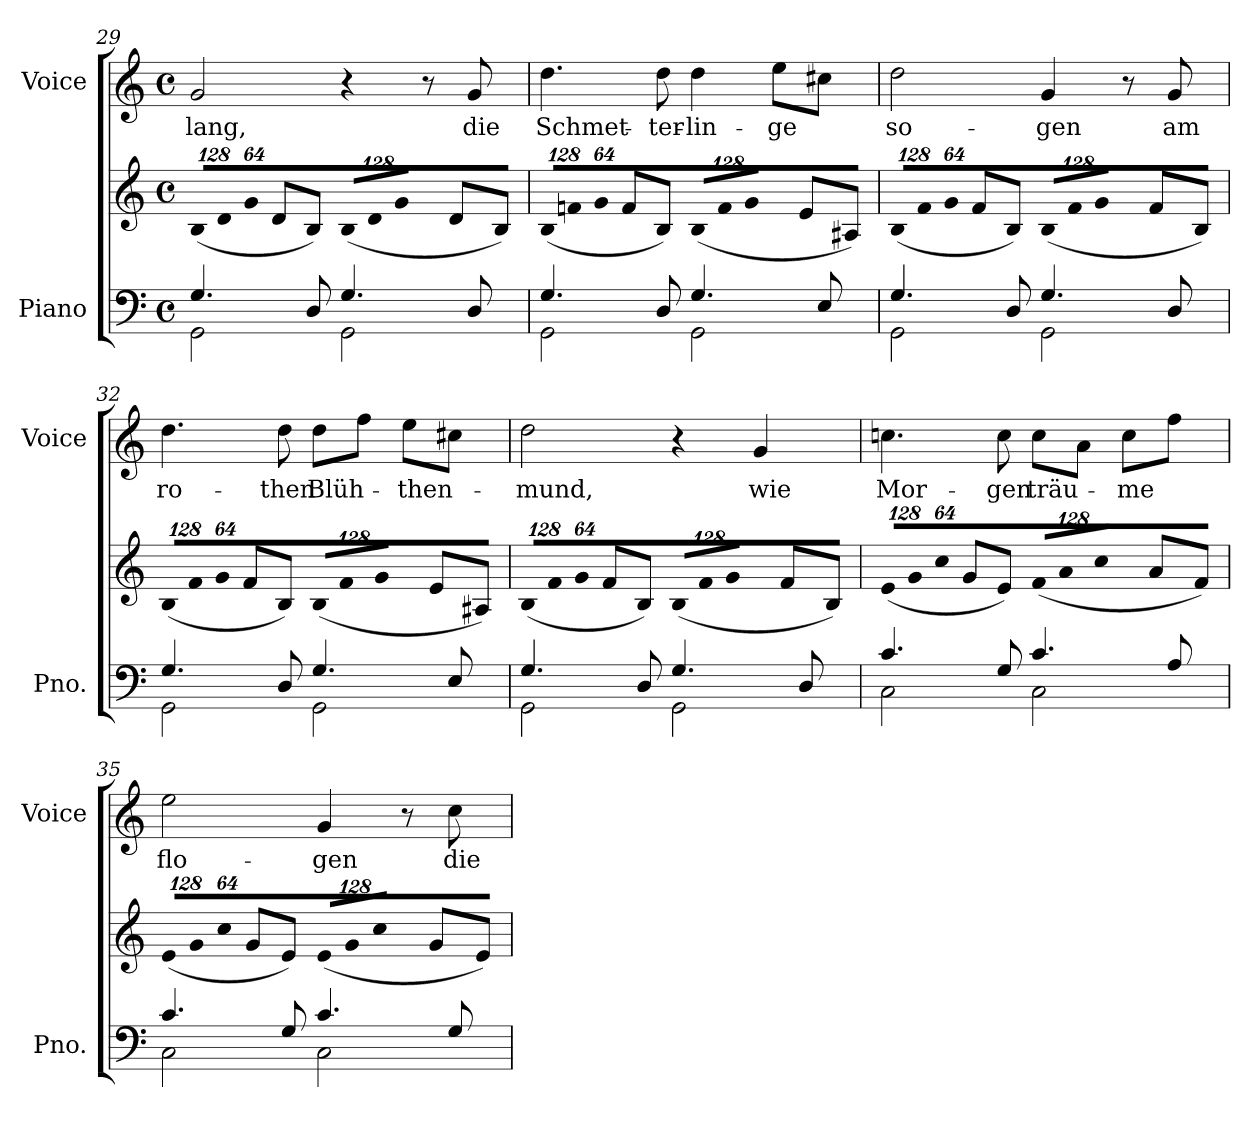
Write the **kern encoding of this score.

**kern	**kern	**kern	**text
*part2	*part2	*part1	*part1
*staff3	*staff2	*staff1	*staff1
*I"Piano	*	*I"Voice	*
*I'Pno.	*	*I'Voice	*
*clefF4	*clefG2	*clefG2	*
*k[]	*k[]	*k[]	*
*C:	*C:	*C:	*
*M4/4	*M4/4	*M4/4	*
*met(c)	*met(c)	*met(c)	*
=29	=29	=29	=29
*^	*	*	*
*	*	*Xbrackettup	*	*
!	!	!LO:N:vis=8	!	!
!	!	!	!	!LO:LY:b:color=#000000
4.Gi/	2GGi\	(1024%85Bi/L	2gi/	-lang,
!	!	!LO:N:vis=8	!	!
.	.	1024%85di/	.	.
!	!	!LO:N:vis=8	!	!
.	.	512%43gi/J	.	.
.	.	8di/L	.	.
8Di/	.	8Bi/J)	.	.
!	!	!LO:N:vis=8	!	!
4.Gi/	2GGi\	(1024%85Bi/L	4r	.
!	!	!LO:N:vis=8	!	!
.	.	1024%85di/	.	.
!	!	!LO:N:vis=8	!	!
.	.	512%43gi/J	.	.
.	.	8di/L	8r	.
!	!	!	!	!LO:LY:b:color=#000000
8Di/	.	8Bi/J)	8gi/	die
!!LO:LB:g=z
=30	=30	=30	=30	=30
!	!	!LO:N:vis=8	!	!
!	!	!	!	!LO:LY:b:color=#000000
4.Gi/	2GGi\	(1024%85Bi/L	4.ddi\	Schmet-
!	!	!LO:N:vis=8	!	!
.	.	1024%85fni/	.	.
!	!	!LO:N:vis=8	!	!
.	.	512%43gi/J	.	.
.	.	8fi/L	.	.
!	!	!	!	!LO:LY:b:color=#000000
8Di/	.	8Bi/J)	8ddi\	-ter-
!	!	!LO:N:vis=8	!	!
!	!	!	!	!LO:LY:b:color=#000000
4.Gi/	2GGi\	(1024%85Bi/L	4ddi\	-lin-
!	!	!LO:N:vis=8	!	!
.	.	1024%85fi/	.	.
!	!	!LO:N:vis=8	!	!
.	.	512%43gi/J	.	.
!	!	!	!	!LO:LY:b:color=#000000
.	.	8ei/L	8eei\L	-ge
8Ei/	.	8A#Xi/J)	8cc#Xi\J	.
=31	=31	=31	=31	=31
!	!	!LO:N:vis=8	!	!
!	!	!	!	!LO:LY:b:color=#000000
4.Gi/	2GGi\	(1024%85Bi/L	2ddi\	so-
!	!	!LO:N:vis=8	!	!
.	.	1024%85fi/	.	.
!	!	!LO:N:vis=8	!	!
.	.	512%43gi/J	.	.
.	.	8fi/L	.	.
8Di/	.	8Bi/J)	.	.
!	!	!LO:N:vis=8	!	!
!	!	!	!	!LO:LY:b:color=#000000
4.Gi/	2GGi\	(1024%85Bi/L	4gi/	-gen
!	!	!LO:N:vis=8	!	!
.	.	1024%85fi/	.	.
!	!	!LO:N:vis=8	!	!
.	.	512%43gi/J	.	.
.	.	8fi/L	8r	.
!	!	!	!	!LO:LY:b:color=#000000
8Di/	.	8Bi/J)	8gi/	am
=32	=32	=32	=32	=32
!	!	!LO:N:vis=8	!	!
!	!	!	!	!LO:LY:b:color=#000000
4.Gi/	2GGi\	(1024%85Bi/L	4.ddi\	ro-
!	!	!LO:N:vis=8	!	!
.	.	1024%85fi/	.	.
!	!	!LO:N:vis=8	!	!
.	.	512%43gi/J	.	.
.	.	8fi/L	.	.
!	!	!	!	!LO:LY:b:color=#000000
8Di/	.	8Bi/J)	8ddi\	-then
!	!	!LO:N:vis=8	!	!
!	!	!	!	!LO:LY:b:color=#000000
4.Gi/	2GGi\	(1024%85Bi/L	8ddi\L	Blüh-
!	!	!LO:N:vis=8	!	!
.	.	1024%85fi/	.	.
.	.	.	8ffi\J	.
!	!	!LO:N:vis=8	!	!
.	.	512%43gi/J	.	.
!	!	!	!	!LO:LY:b:color=#000000
.	.	8ei/L	8eei\L	-then-
8Ei/	.	8A#Xi/J)	8cc#Xi\J	.
=33	=33	=33	=33	=33
!	!	!LO:N:vis=8	!	!
!	!	!	!	!LO:LY:b:color=#000000
4.Gi/	2GGi\	(1024%85Bi/L	2ddi\	-mund,
!	!	!LO:N:vis=8	!	!
.	.	1024%85fi/	.	.
!	!	!LO:N:vis=8	!	!
.	.	512%43gi/J	.	.
.	.	8fi/L	.	.
8Di/	.	8Bi/J)	.	.
!	!	!LO:N:vis=8	!	!
4.Gi/	2GGi\	(1024%85Bi/L	4r	.
!	!	!LO:N:vis=8	!	!
.	.	1024%85fi/	.	.
!	!	!LO:N:vis=8	!	!
.	.	512%43gi/J	.	.
!	!	!	!	!LO:LY:b:color=#000000
.	.	8fi/L	4gi/	wie
8Di/	.	8Bi/J)	.	.
!!LO:LB:g=z
=34	=34	=34	=34	=34
!	!	!LO:N:vis=8	!	!
!	!	!	!	!LO:LY:b:color=#000000
4.ci/	2Ci\	(1024%85ei/L	4.ccni\	Mor-
!	!	!LO:N:vis=8	!	!
.	.	1024%85gi/	.	.
!	!	!LO:N:vis=8	!	!
.	.	512%43cci/J	.	.
.	.	8gi/L	.	.
!	!	!	!	!LO:LY:b:color=#000000
8Gi/	.	8ei/J)	8cci\	-gen
!	!	!LO:N:vis=8	!	!
!	!	!	!	!LO:LY:b:color=#000000
4.ci/	2Ci\	(1024%85fi/L	8cci\L	träu-
!	!	!LO:N:vis=8	!	!
.	.	1024%85ai/	.	.
.	.	.	8ai\J	.
!	!	!LO:N:vis=8	!	!
.	.	512%43cci/J	.	.
!	!	!	!	!LO:LY:b:color=#000000
.	.	8ai/L	8cci\L	-me
8Ai/	.	8fi/J)	8ffi\J	.
=35	=35	=35	=35	=35
!	!	!LO:N:vis=8	!	!
!	!	!	!	!LO:LY:b:color=#000000
4.ci/	2Ci\	(1024%85ei/L	2eei\	flo-
!	!	!LO:N:vis=8	!	!
.	.	1024%85gi/	.	.
!	!	!LO:N:vis=8	!	!
.	.	512%43cci/J	.	.
.	.	8gi/L	.	.
8Gi/	.	8ei/J)	.	.
!	!	!LO:N:vis=8	!	!
!	!	!	!	!LO:LY:b:color=#000000
4.ci/	2Ci\	(1024%85ei/L	4gi/	-gen
!	!	!LO:N:vis=8	!	!
.	.	1024%85gi/	.	.
!	!	!LO:N:vis=8	!	!
.	.	512%43cci/J	.	.
.	.	8gi/L	8r	.
!	!	!	!	!LO:LY:b:color=#000000
8Gi/	.	8ei/J)	8cci\	die
*v	*v	*	*	*
=	=	=	=
*-	*-	*-	*-
